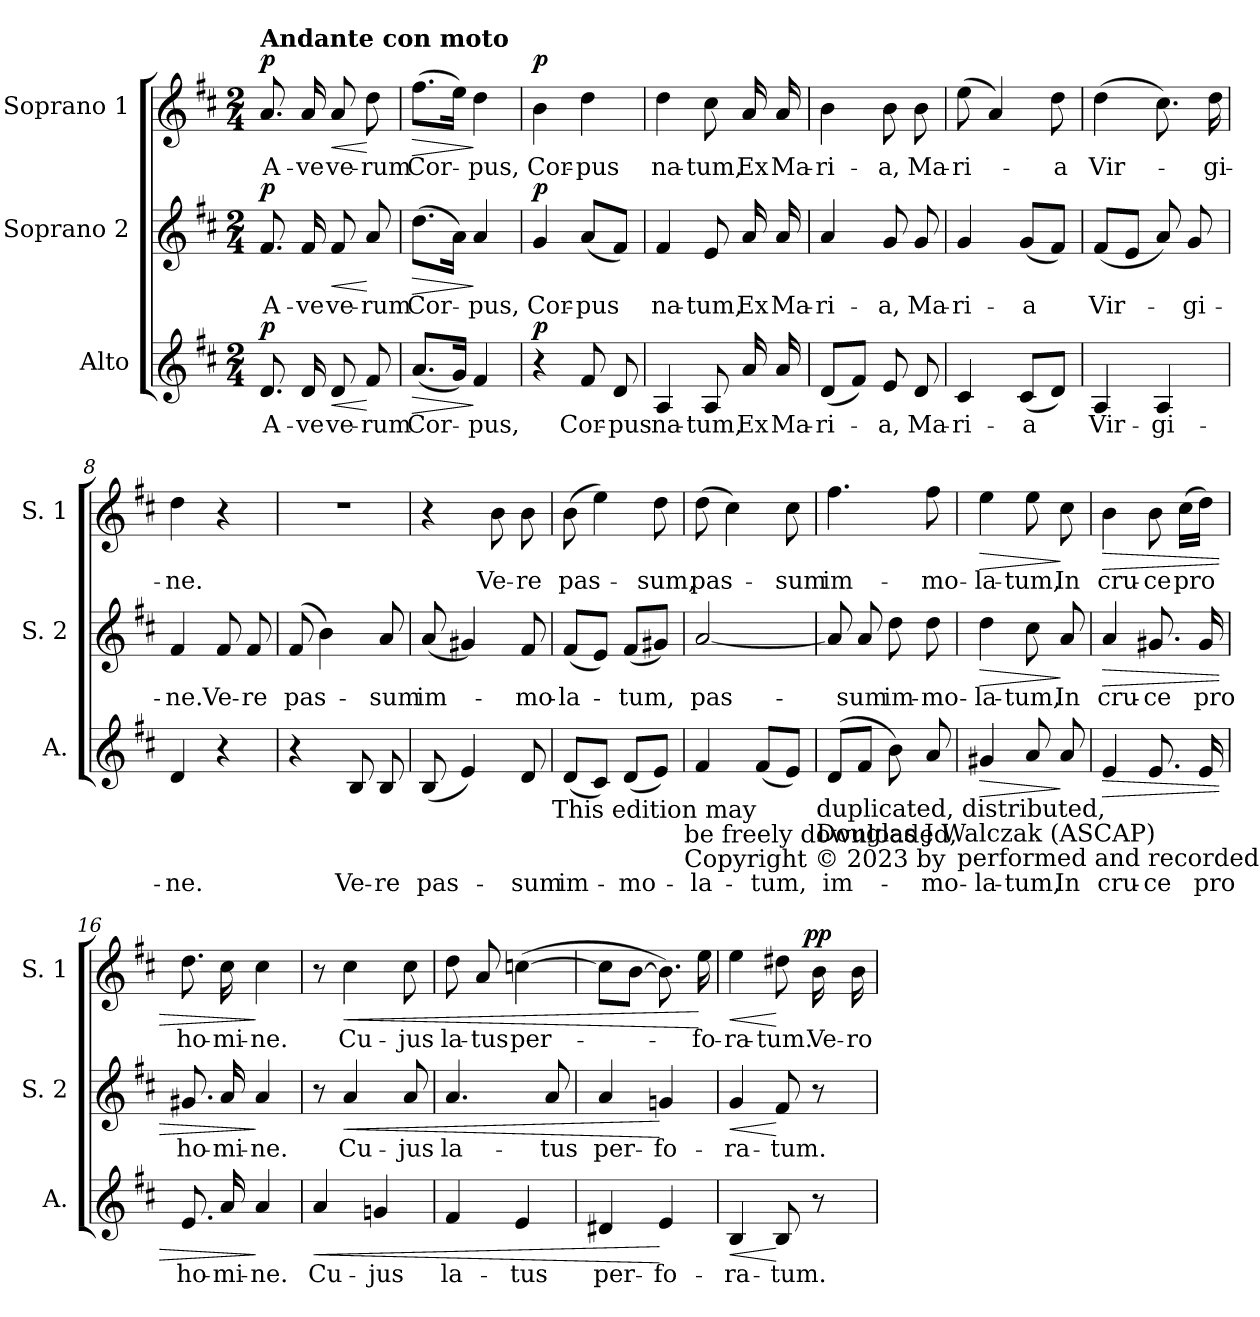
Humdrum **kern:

**kern	**text	**dynam	**kern	**text	**dynam	**kern	**text	**dynam
*part3	*part3	*part3	*part2	*part2	*part2	*part1	*part1	*part1
*staff3	*staff3	*staff3	*staff2	*staff2	*staff2	*staff1	*staff1	*staff1
*I"Alto	*	*	*I"Soprano 2	*	*	*I"Soprano 1	*	*
*I'A.	*	*	*I'S. 2	*	*	*I'S. 1	*	*
!!LO:PB:g=z
*stria5	*	*	*stria5	*	*	*stria5	*	*
*clefG2	*	*	*clefG2	*	*	*clefG2	*	*
*k[f#c#]	*	*	*k[f#c#]	*	*	*k[f#c#]	*	*
*D:	*	*	*D:	*	*	*D:	*	*
*M2/4	*	*	*M2/4	*	*	*M2/4	*	*
=1	=1	=1	=1	=1	=1	=1	=1	=1
!	!	!	!	!	!	!LO:TX:a:B:t=Andante con moto	!	!
!	!LO:LY:b:cj	!LO:DY:a	!	!LO:LY:b:cj	!LO:DY:a	!	!LO:LY:b:cj	!LO:DY:a
8.d/	A-	p	8.f#/	A-	p	8.a/	A-	p
!	!LO:LY:b:cj	!	!	!LO:LY:b:cj	!	!	!LO:LY:b:cj	!
16d/	-ve	.	16f#/	-ve	.	16a/	-ve	.
!	!LO:LY:b:cj	!LO:HP:b	!	!LO:LY:b:cj	!LO:HP:b	!	!LO:LY:b:cj	!LO:HP:b
8d/	ve-	<	8f#/	ve-	<	8a/	ve-	<
!	!LO:LY:b:cj	!	!	!LO:LY:b:cj	!	!	!LO:LY:b:cj	!
8f#/	-rum	[	8a/	-rum	[	8dd\	-rum	[
=2	=2	=2	=2	=2	=2	=2	=2	=2
!	!LO:LY:b	!LO:HP:b	!	!LO:LY:b	!LO:HP:b	!	!LO:LY:b	!LO:HP:b
(<8.a/L	Cor-	>	(>8.dd\L	Cor-	>	(>8.ff#\L	Cor-	>
16g/J)	.	.	16a\J)	.	.	16ee\J)	.	.
!	!LO:LY:b:cj	!	!	!LO:LY:b:cj	!	!	!LO:LY:b:cj	!
4f#/	-pus,	]	4a/	-pus,	]	4dd\	-pus,	]
=3	=3	=3	=3	=3	=3	=3	=3	=3
!	!	!LO:DY:a	!	!LO:LY:b:cj	!LO:DY:a	!	!LO:LY:b:cj	!LO:DY:a
4r	.	p	4g/	Cor-	p	4b\	Cor-	p
!	!LO:LY:b:cj	!	!	!LO:LY:b:cj	!	!	!LO:LY:b:cj	!
8f#/	Cor-	.	(<8a/L	-pus	.	4dd\	-pus	.
!	!LO:LY:b:cj	!	!	!	!	!	!	!
8d/	-pus	.	8f#/J)	.	.	.	.	.
=4	=4	=4	=4	=4	=4	=4	=4	=4
!	!LO:LY:b:cj	!	!	!LO:LY:b:cj	!	!	!LO:LY:b:cj	!
4A/	na-	.	4f#/	na-	.	4dd\	na-	.
!	!LO:LY:b:cj	!	!	!LO:LY:b:cj	!	!	!LO:LY:b:cj	!
8A/	-tum,	.	8e/	-tum,	.	8cc#\	-tum,	.
!	!LO:LY:b:cj	!	!	!LO:LY:b:cj	!	!	!LO:LY:b:cj	!
16a/	Ex	.	16a/	Ex	.	16a/	Ex	.
!	!LO:LY:b:cj	!	!	!LO:LY:b:cj	!	!	!LO:LY:b:cj	!
16a/	Ma-	.	16a/	Ma-	.	16a/	Ma-	.
!!LO:LB:g=z
=5	=5	=5	=5	=5	=5	=5	=5	=5
!	!LO:LY:b:cj	!	!	!LO:LY:b:cj	!	!	!LO:LY:b:cj	!
(<8d/L	-ri-	.	4a/	-ri-	.	4b\	-ri-	.
8f#/J)	.	.	.	.	.	.	.	.
!	!LO:LY:b:cj	!	!	!LO:LY:b:cj	!	!	!LO:LY:b:cj	!
8e/	-a,	.	8g/	-a,	.	8b\	-a,	.
!	!LO:LY:b:cj	!	!	!LO:LY:b:cj	!	!	!LO:LY:b:cj	!
8d/	Ma-	.	8g/	Ma-	.	8b\	Ma-	.
=6	=6	=6	=6	=6	=6	=6	=6	=6
!	!LO:LY:b:cj	!	!	!LO:LY:b:cj	!	!	!LO:LY:b:cj	!
4c#/	-ri-	.	4g/	-ri-	.	(>8ee\	-ri-	.
.	.	.	.	.	.	4a/)	.	.
!	!LO:LY:b:cj	!	!	!LO:LY:b:cj	!	!	!	!
(<8c#/L	-a	.	(<8g/L	-a	.	.	.	.
!	!	!	!	!	!	!	!LO:LY:b:cj	!
8d/J)	.	.	8f#/J)	.	.	8dd\	-a	.
=7	=7	=7	=7	=7	=7	=7	=7	=7
!	!LO:LY:b:cj	!	!	!LO:LY:b	!	!	!LO:LY:b	!
4A/	Vir-	.	(<8f#/L	Vir-	.	(>4dd\	Vir-	.
.	.	.	8e/J	.	.	.	.	.
!	!LO:LY:b:cj	!	!	!	!	!	!	!
4A/	-gi-	.	8a/)	.	.	8.cc#\)	.	.
!	!	!	!	!LO:LY:b:cj	!	!	!	!
.	.	.	8g/	-gi-	.	.	.	.
!	!	!	!	!	!	!	!LO:LY:b:cj	!
.	.	.	.	.	.	16dd\	-gi-	.
=8	=8	=8	=8	=8	=8	=8	=8	=8
!	!LO:LY:b:cj	!	!	!LO:LY:b:cj	!	!	!LO:LY:b:cj	!
4d/	-ne.	.	4f#/	-ne.	.	4dd\	-ne.	.
!	!	!	!	!LO:LY:b:cj	!	!	!	!
4r	.	.	8f#/	Ve-	.	4r	.	.
!	!	!	!	!LO:LY:b:cj	!	!	!	!
.	.	.	8f#/	-re	.	.	.	.
=9	=9	=9	=9	=9	=9	=9	=9	=9
!	!	!	!	!LO:LY:b	!	!LO:N:vis=1	!	!
4r	.	.	(>8f#/	pas-	.	2r	.	.
.	.	.	4b\)	.	.	.	.	.
!	!LO:LY:b:cj	!	!	!	!	!	!	!
8B/	Ve-	.	.	.	.	.	.	.
!	!LO:LY:b:cj	!	!	!LO:LY:b:cj	!	!	!	!
8B/	-re	.	8a/	-sum	.	.	.	.
!!LO:LB:g=z
=10	=10	=10	=10	=10	=10	=10	=10	=10
!	!LO:LY:b	!	!	!LO:LY:b	!	!	!	!
(<8B/	pas-	.	(<8a/	im-	.	4r	.	.
4e/)	.	.	4g#X/)	.	.	.	.	.
!	!	!	!	!	!	!	!LO:LY:b:cj	!
.	.	.	.	.	.	8b\	Ve-	.
!	!LO:LY:b:cj	!	!	!LO:LY:b:cj	!	!	!LO:LY:b:cj	!
8d/	-sum	.	8f#/	-mo-	.	8b\	-re	.
!LO:TX:b:t=This edition may	!	!	!	!	!	!	!	!
=11	=11	=11	=11	=11	=11	=11	=11	=11
!	!LO:LY:b	!	!	!LO:LY:b:cj	!	!	!LO:LY:b	!
(<8d/L	im-	.	(<8f#/L	-la-	.	(>8b\	pas-	.
8c#/J)	.	.	8e/J)	.	.	4ee\)	.	.
!	!LO:LY:b	!	!	!LO:LY:b	!	!	!	!
(<8d/L	-mo-	.	(<8f#/L	-tum,	.	.	.	.
!	!	!	!	!	!	!	!LO:LY:b:cj	!
8e/J)	.	.	8g#X/J)	.	.	8dd\	-sum,	.
!LO:TX:b:t=be freely downloaded,	!	!	!	!	!	!	!	!
!LO:TX:b:t=Copyright © 2023 by	!	!	!	!	!	!	!	!
=12	=12	=12	=12	=12	=12	=12	=12	=12
!	!LO:LY:b:cj	!	!	!LO:LY:b	!	!	!LO:LY:b	!
4f#/	-la-	.	[<2a/	pas-	.	(>8dd\	pas-	.
.	.	.	.	.	.	4cc#\)	.	.
!	!LO:LY:b	!	!	!	!	!	!	!
(<8f#/L	-tum,	.	.	.	.	.	.	.
!	!	!	!	!	!	!	!LO:LY:b:cj	!
8e/J)	.	.	.	.	.	8cc#\	-sum	.
!LO:TX:b:t=duplicated, distributed,	!	!	!	!	!	!	!	!
!LO:TX:b:t=Douglas J Walczak (ASCAP)	!	!	!	!	!	!	!	!
=13	=13	=13	=13	=13	=13	=13	=13	=13
!	!LO:LY:b	!	!	!	!	!	!LO:LY:b:cj	!
(>8d/L	im-	.	8a/]	.	.	4.ff#\	im-	.
!	!	!	!	!LO:LY:b:cj	!	!	!	!
8f#/J	.	.	8a/	-sum	.	.	.	.
!	!	!	!	!LO:LY:b:cj	!	!	!	!
8b\)	.	.	8dd\	im-	.	.	.	.
!	!LO:LY:b:cj	!	!	!LO:LY:b:cj	!	!	!LO:LY:b:cj	!
8a/	-mo-	.	8dd\	-mo-	.	8ff#\	-mo-	.
!LO:TX:b:t=performed and recorded.	!	!	!	!	!	!	!	!
=14	=14	=14	=14	=14	=14	=14	=14	=14
!	!LO:LY:b:cj	!LO:HP:b	!	!LO:LY:b:cj	!LO:HP:b	!	!LO:LY:b:cj	!LO:HP:b
4g#X/	-la-	>	4dd\	-la-	>	4ee\	-la-	>
!	!LO:LY:b:cj	!	!	!LO:LY:b:cj	!	!	!LO:LY:b:cj	!
8a/	-tum,	.	8cc#\	-tum,	.	8ee\	-tum,	.
!	!LO:LY:b:cj	!	!	!LO:LY:b:cj	!	!	!LO:LY:b:cj	!
8a/	In	]	8a/	In	]	8cc#\	In	]
!!LO:PB:g=z
=15	=15	=15	=15	=15	=15	=15	=15	=15
!	!LO:LY:b:cj	!LO:HP:b	!	!LO:LY:b:cj	!LO:HP:b	!	!LO:LY:b:cj	!LO:HP:b
4e/	cru-	>	4a/	cru-	>	4b\	cru-	>
!	!LO:LY:b:cj	!	!	!LO:LY:b:cj	!	!	!LO:LY:b:cj	!
8.e/	-ce	.	8.g#X/	-ce	.	8b\	-ce	.
!	!	!	!	!	!	!	!LO:LY:b	!
.	.	.	.	.	.	(>16cc#\L	pro	.
!	!LO:LY:b:cj	!	!	!LO:LY:b:cj	!	!	!	!
16e/	pro	.	16g#/	pro	.	16dd\J)	.	.
=16	=16	=16	=16	=16	=16	=16	=16	=16
!	!LO:LY:b:cj	!	!	!LO:LY:b:cj	!	!	!LO:LY:b:cj	!
8.e/	ho-	.	8.g#X/	ho-	.	8.dd\	ho-	.
!	!LO:LY:b:cj	!	!	!LO:LY:b:cj	!	!	!LO:LY:b:cj	!
16a/	-mi-	.	16a/	-mi-	.	16cc#\	-mi-	.
!	!LO:LY:b:cj	!	!	!LO:LY:b:cj	!	!	!LO:LY:b:cj	!
4a/	-ne.	]	4a/	-ne.	]	4cc#\	-ne.	]
=17	=17	=17	=17	=17	=17	=17	=17	=17
!	!LO:LY:b:cj	!LO:HP:b	!	!	!	!	!	!
4a/	Cu-	<	8r	.	.	8r	.	.
!	!	!	!	!LO:LY:b:cj	!LO:HP:b	!	!LO:LY:b:cj	!LO:HP:b
.	.	.	4a/	Cu-	<	4cc#\	Cu-	<
!	!LO:LY:b:cj	!	!	!	!	!	!	!
4gn/	-jus	.	.	.	.	.	.	.
!	!	!	!	!LO:LY:b:cj	!	!	!LO:LY:b:cj	!
.	.	.	8a/	-jus	.	8cc#\	-jus	.
=18	=18	=18	=18	=18	=18	=18	=18	=18
!	!LO:LY:b:cj	!	!	!LO:LY:b:cj	!	!	!LO:LY:b:cj	!
4f#/	la-	.	4.a/	la-	.	8dd\	la-	.
!	!	!	!	!	!	!	!LO:LY:b:cj	!
.	.	.	.	.	.	8a/	-tus	.
!	!LO:LY:b:cj	!	!	!	!	!	!LO:LY:b	!
4e/	-tus	.	.	.	.	(>[>4ccn\	per-	.
!	!	!	!	!LO:LY:b:cj	!	!	!	!
.	.	.	8a/	-tus	.	.	.	.
=19	=19	=19	=19	=19	=19	=19	=19	=19
!	!LO:LY:b:cj	!	!	!LO:LY:b:cj	!	!	!	!
4d#X/	per-	.	4a/	per-	.	8cc\L]	.	.
.	.	.	.	.	.	[>8b\J	.	.
!	!LO:LY:b:cj	!	!	!LO:LY:b:cj	!	!	!	!
4e/	-fo-	[	4gn/	-fo-	[	8.b\])	.	.
!	!	!	!	!	!	!	!LO:LY:b:cj	!
.	.	.	.	.	.	16ee\	-fo-	[
!!LO:LB:g=z
=20	=20	=20	=20	=20	=20	=20	=20	=20
!	!LO:LY:b:cj	!LO:HP:b	!	!LO:LY:b:cj	!LO:HP:b	!	!LO:LY:b:cj	!LO:HP:b
*	*	*	*	*	*	*^	*	*
4B/	-ra-	<	4g/	-ra-	<	4ee\	4ryy	-ra-	<
!	!LO:LY:b:cj	!	!	!LO:LY:b:cj	!	!	!	!LO:LY:b:cj	!
8B/	-tum.	[	8f#/	-tum.	[	8dd#X\	16..ryy	-tum.	[
!	!	!	!	!	!	!	!	!	!LO:DY:a
.	.	.	.	.	.	.	8ryy	.	pp
!	!	!	!	!	!	!	!	!LO:LY:b:cj	!
8r	.	.	8r	.	.	16b\	.	Ve-	.
!	!	!	!	!	!	!	!	!LO:LY:b:cj	!
.	.	.	.	.	.	16b\	.	-ro	.
.	.	.	.	.	.	.	64ryy	.	.
*	*	*	*	*	*	*v	*v	*	*
=	=	=	=	=	=	=	=	=
*-	*-	*-	*-	*-	*-	*-	*-	*-
